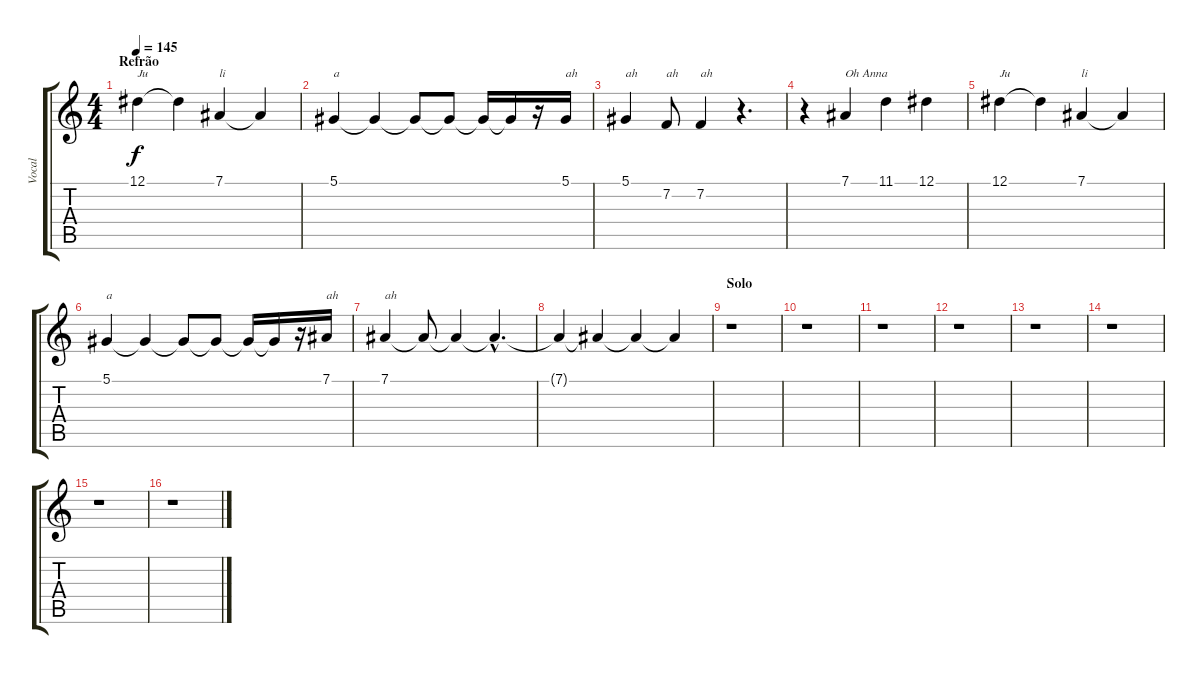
\track ("Vocal" "Vocal") {instrument lead2sawtooth}
\staff {score tabs}
\tuning (Eb4 Bb3 Gb3 Db3 Ab2 Eb2) {hide}
\ts (4 4)
\section ("" "Refrão")
\tempo 145
\clef g2
\ks c
12.1.4{txt "Ju" dy f} 12.1{t}.4 7.1.4{txt "li"} 7.1{t}.4 |
5.1.4{txt "a"} 5.1{t}.4 5.1{t}.8 5.1{t}.8 5.1{t}.16 5.1{t}.16 r.16 5.1.16{txt "ah"} |
5.1.4{txt "ah"} 7.2.8{txt "ah"} 7.2.4{txt "ah"} r.4{d} |
r.4 7.1.4{txt "Oh Anna"} 11.1.4 12.1.4 |
12.1.4{txt "Ju"} 12.1{t}.4 7.1.4{txt "li"} 7.1{t}.4 |
5.1.4{txt "a"} 5.1{t}.4 5.1{t}.8 5.1{t}.8 5.1{t}.16 5.1{t}.16 r.16 7.1.16{txt "ah"} |
7.1.4{txt "ah"} 7.1{t}.8 7.1{t}.4 7.1{hac t}.4{d} |
7.1{t}.4 7.1{t}.4 7.1{t}.4 7.1{t}.4 |
\section ("" "Solo")
r.1 |
r.1 |
r.1 |
r.1 |
r.1 |
r.1 |
r.1 |
r.1
